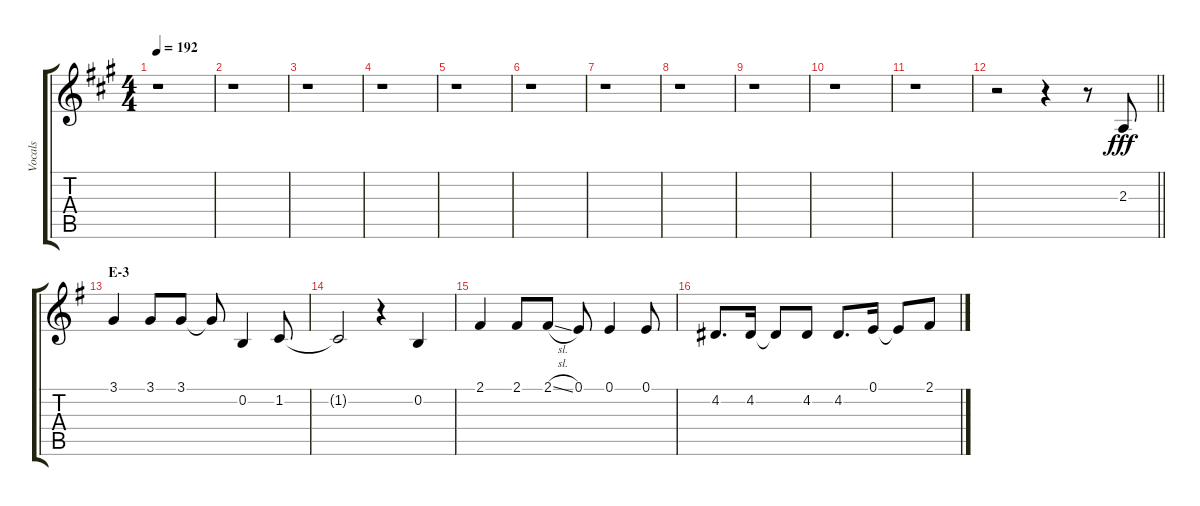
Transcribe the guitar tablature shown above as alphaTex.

\track ("Vocals" "Vocals") {instrument voiceoohs}
\staff {score tabs}
\tuning (E4 B3 G3 D3 A2 E2) {hide}
\ts (4 4)
\tempo 192
\clef g2
\ks a
r.1{dy fff} |
r.1 |
r.1 |
r.1 |
r.1 |
r.1 |
r.1 |
r.1 |
r.1 |
r.1 |
r.1 |
\barLineRight lightlight
r.2 r.4 r.8 2.3.8 |
\section ("" "E-3")
\ks g
3.1.4 3.1.8 3.1.8 3.1{t}.8 0.2.4 1.2.8 |
1.2{t}.2 r.4 0.2.4 |
2.1.4 2.1.8 2.1{sl}.8 0.1.8 0.1.4 0.1.8 |
4.2.8{d} 4.2.16 4.2{t}.8 4.2.8 4.2.8{d} 0.1.16 0.1{t}.8 2.1.8
